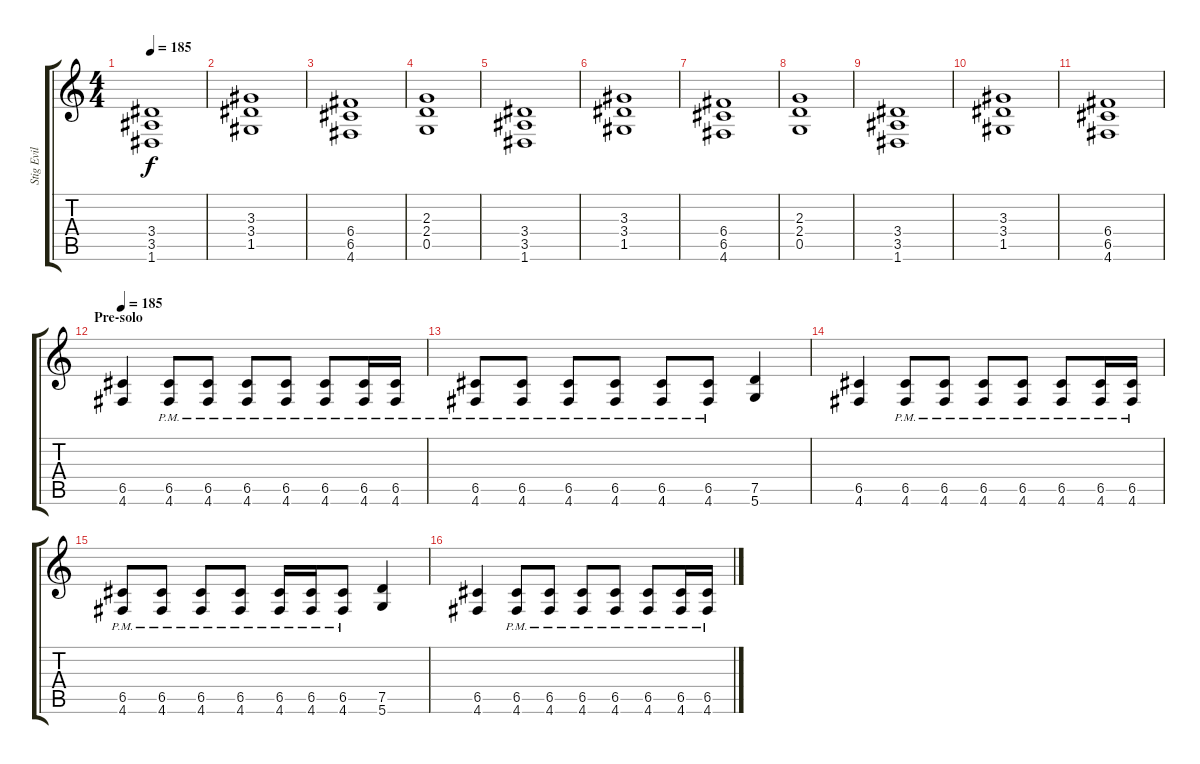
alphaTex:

\track ("Stig Evil - Guitar" "Stig Evil ") {instrument overdrivenguitar}
\staff {score tabs}
\tuning (D4 A3 F3 C3 G2 D2) {hide}
\ts (4 4)
\tempo 185
\clef g2
\ks c
(3.4 3.5 1.6).1{dy f} |
(3.3 3.4 1.5).1 |
(6.4 6.5 4.6).1 |
(2.3 2.4 0.5).1 |
(3.4 3.5 1.6).1 |
(3.3 3.4 1.5).1 |
(6.4 6.5 4.6).1 |
(2.3 2.4 0.5).1 |
(3.4 3.5 1.6).1 |
(3.3 3.4 1.5).1 |
(6.4 6.5 4.6).1 |
\section ("" "Pre-solo")
\tempo 185
(6.5 4.6).4{volume 10 balance 8 instrument overdrivenguitar} (6.5{pm} 4.6{pm}).8 (6.5{pm} 4.6{pm}).8 (6.5{pm} 4.6{pm}).8 (6.5{pm} 4.6{pm}).8 (6.5{pm} 4.6{pm}).8 (6.5{pm} 4.6{pm}).16 (6.5{pm} 4.6{pm}).16 |
(6.5{pm} 4.6{pm}).8 (6.5{pm} 4.6{pm}).8 (6.5{pm} 4.6{pm}).8 (6.5{pm} 4.6{pm}).8 (6.5{pm} 4.6{pm}).8 (6.5{pm} 4.6{pm}).8 (7.5 5.6).4 |
(6.5 4.6).4 (6.5{pm} 4.6{pm}).8 (6.5{pm} 4.6{pm}).8 (6.5{pm} 4.6{pm}).8 (6.5{pm} 4.6{pm}).8 (6.5{pm} 4.6{pm}).8 (6.5{pm} 4.6{pm}).16 (6.5{pm} 4.6{pm}).16 |
(6.5{pm} 4.6{pm}).8 (6.5{pm} 4.6{pm}).8 (6.5{pm} 4.6{pm}).8 (6.5{pm} 4.6{pm}).8 (6.5{pm} 4.6{pm}).16 (6.5{pm} 4.6{pm}).16 (6.5{pm} 4.6{pm}).8 (7.5 5.6).4 |
(6.5 4.6).4 (6.5{pm} 4.6{pm}).8 (6.5{pm} 4.6{pm}).8 (6.5{pm} 4.6{pm}).8 (6.5{pm} 4.6{pm}).8 (6.5{pm} 4.6{pm}).8 (6.5{pm} 4.6{pm}).16 (6.5{pm} 4.6{pm}).16
